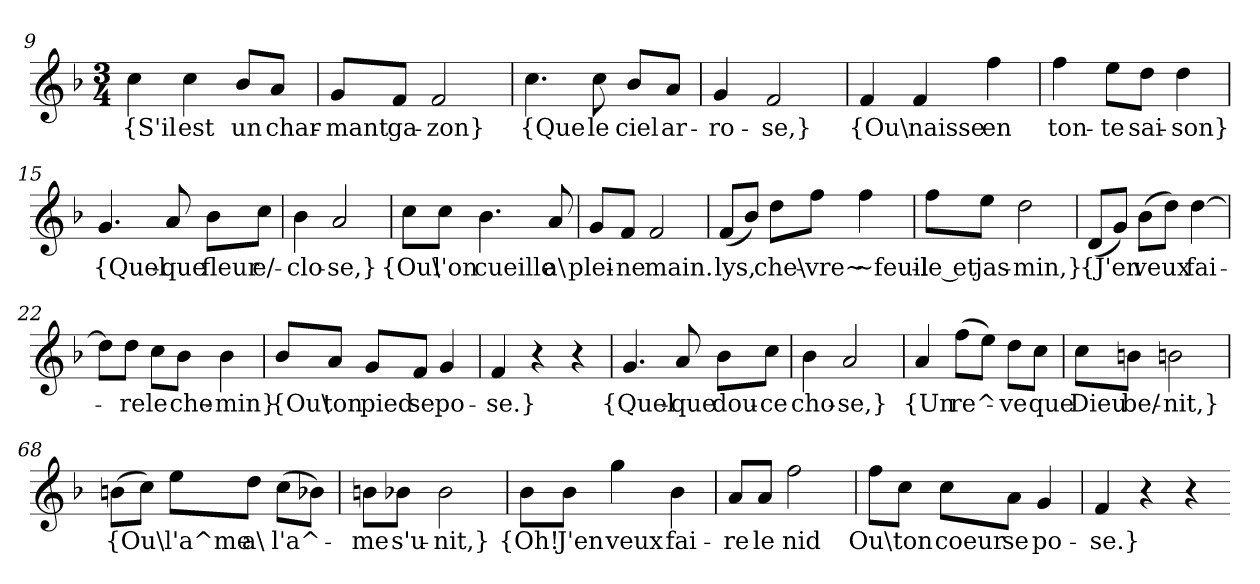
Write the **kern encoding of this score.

**kern	**text
*part1	*part1
*staff1	*staff1
*clefG2	*
*k[b-]	*
*M3/4	*
=9	=9
4cc	{S'il
4cc	est
8b-/L	un
8a/J	char-
=10	=10
8g/L	-mant
8f/J	ga-
2f	-zon}
=11	=11
4.cc	{Que
8cc	le
8b-/L	ciel
8a/J	ar-
=12	=12
4g	-ro-
2f	-se,}
=13	=13
4f	{Ou\
4f	naisse
4ff	en
=14	=14
4ff	ton-
8ee\L	-te
8dd\J	sai-
4dd	-son}
=15	=15
4.g	{Quel-
8a	-que
8b-\L	fleur
8cc\J	e/-
=16	=16
4b-	-clo-
2a	-se,}
=17	=17
8cc\L	{Ou\
8cc\J	l'on
4.b-	cueille
8a	a\
=18	=18
8g/L	plei-
8f/J	-ne
2f	main.
=19	=19
(8f/L	lys,
8b-/J)	.
8dd\L	che\-
8ff\J	-vre~
4ff	~feuil-
=20	=20
8ff\L	-le et
8ee\J	jas-
2dd	-min,}
=21	=21
(8d/L	{J'en
8g/J)	.
(8b-\L	veux
8dd\J)	.
[4dd	fai-
=22	=22
8dd\L]	.
8dd\J	-re
8cc\L	le
8b-\J	che-
4b-	-min}
=23	=23
8b-/L	{Ou\
8a/J	ton
8g/L	pied
8f/J	se
4g	po-
=24	=24
4f	-se.}
4r	.
4r	.
=64	=64
4.g	{Quel-
8a	-que
8b-\L	dou-
8cc\J	-ce
=65	=65
4b-	cho-
2a	-se,}
=66	=66
4a	{Un
(8ff\L	re^-
8ee\J)	.
8dd\L	-ve
8cc\J	que
=67	=67
8cc\L	Dieu
8bn\J	be/-
2bn	-nit,}
=68	=68
(8bn\L	{Ou\
8cc\J)	.
8ee\L	l'a^me
8dd\J	a\
(8cc\L	l'a^-
8b-X\J)	.
=69	=69
8bn\L	-me
8b-X\J	s'u-
2b-	-nit,}
=70	=70
8b-\L	{Oh!
8b-\J	J'en
4gg	veux
4b-	fai-
=71	=71
8a/L	-re
8a/J	le
2ff	nid
=72	=72
8ff\L	Ou\
8cc\J	ton
8cc\L	coeur
8a\J	se
4g	po-
=73	=73
4f	-se.}
4r	.
4r	.
=-	=-
*-	*-
